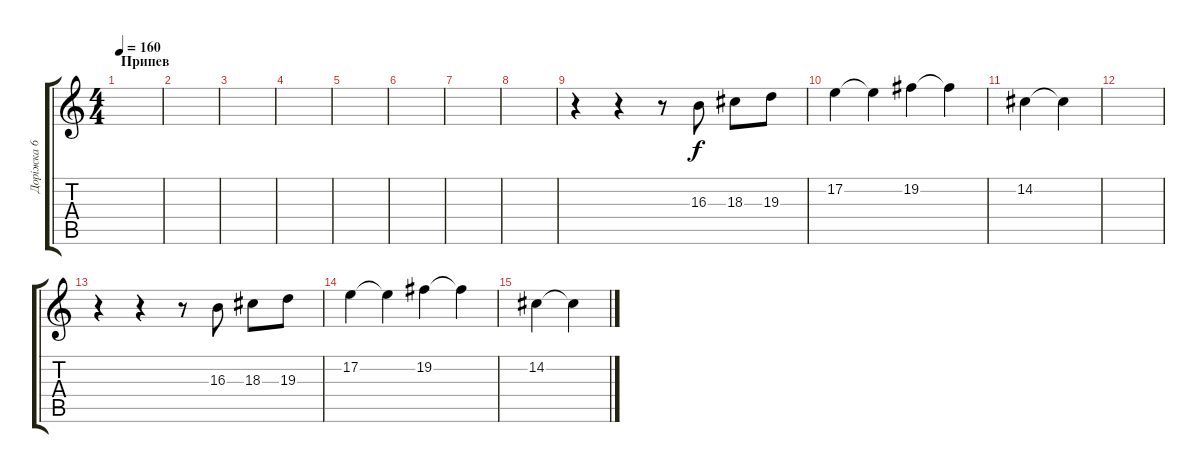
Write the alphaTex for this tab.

\track ("Доріжка 6" "Доріжка 6") {instrument pad1newage}
\staff {score tabs}
\tuning (E4 B3 G3 D3 A2 E2) {hide}
\ts (4 4)
\section ("" "Припев")
\tempo 160
\clef g2
\ks c
|
|
|
|
|
|
|
|
r.4 r.4 r.8 16.3.8 18.3.8 19.3.8 |
17.2.4 17.2{t}.4 19.2.4 19.2{t}.4 |
14.2.4 14.2{t}.4 |
|
r.4 r.4 r.8 16.3.8 18.3.8 19.3.8 |
17.2.4 17.2{t}.4 19.2.4 19.2{t}.4 |
14.2.4 14.2{t}.4
